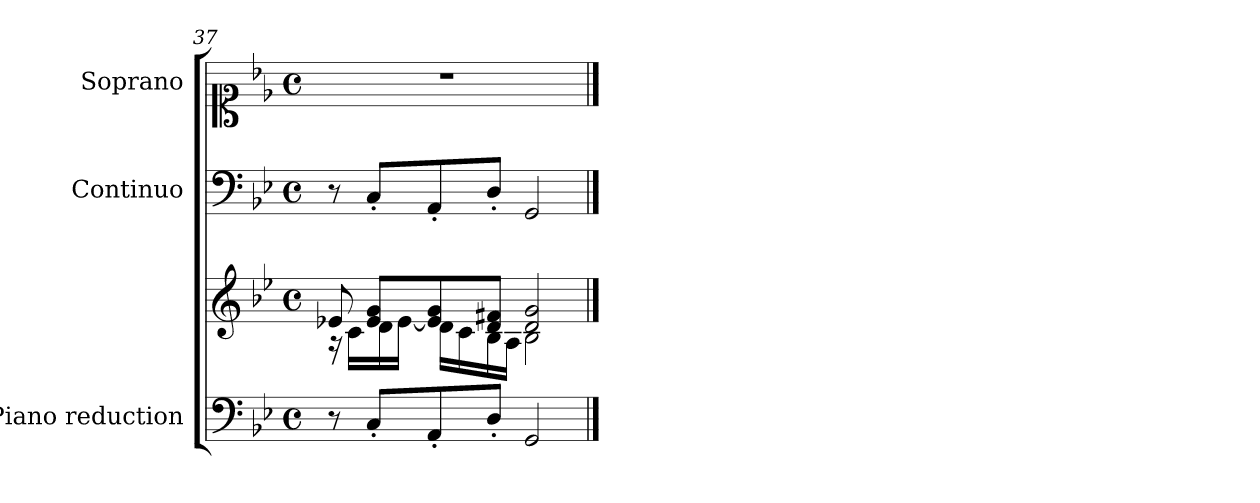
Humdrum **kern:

**kern	**kern	**kern	**kern
*part3	*part3	*part2	*part1
*staff4	*staff3	*staff2	*staff1
*I"Piano reduction	*	*I"Continuo	*I"Soprano
*I'Pno	*	*	*
*clefF4	*clefG2	*clefF4	*clefC1
*k[b-e-]	*k[b-e-]	*k[b-e-]	*k[b-e-]
*M4/4	*M4/4	*M4/4	*M4/4
*met(c)	*met(c)	*met(c)	*met(c)
=37	=37	=37	=37
*	*^	*	*
8r	8e-X/	16r	8r	1r
.	.	16c\LL	.	.
8C'/L	8e-/ 8g/L	16d\	8C'/L	.
.	.	[16e-\JJ	.	.
8AA'/	8e-/] 8g/	16d\LL	8AA'/	.
.	.	16c\	.	.
8D'/J	8d/ 8f#X/J	16B-\	8D'/J	.
.	.	16A\JJ	.	.
2GG/	2d/ 2g/	2B-\	2GG/	.
*	*v	*v	*	*
==	==	==	==
*-	*-	*-	*-
